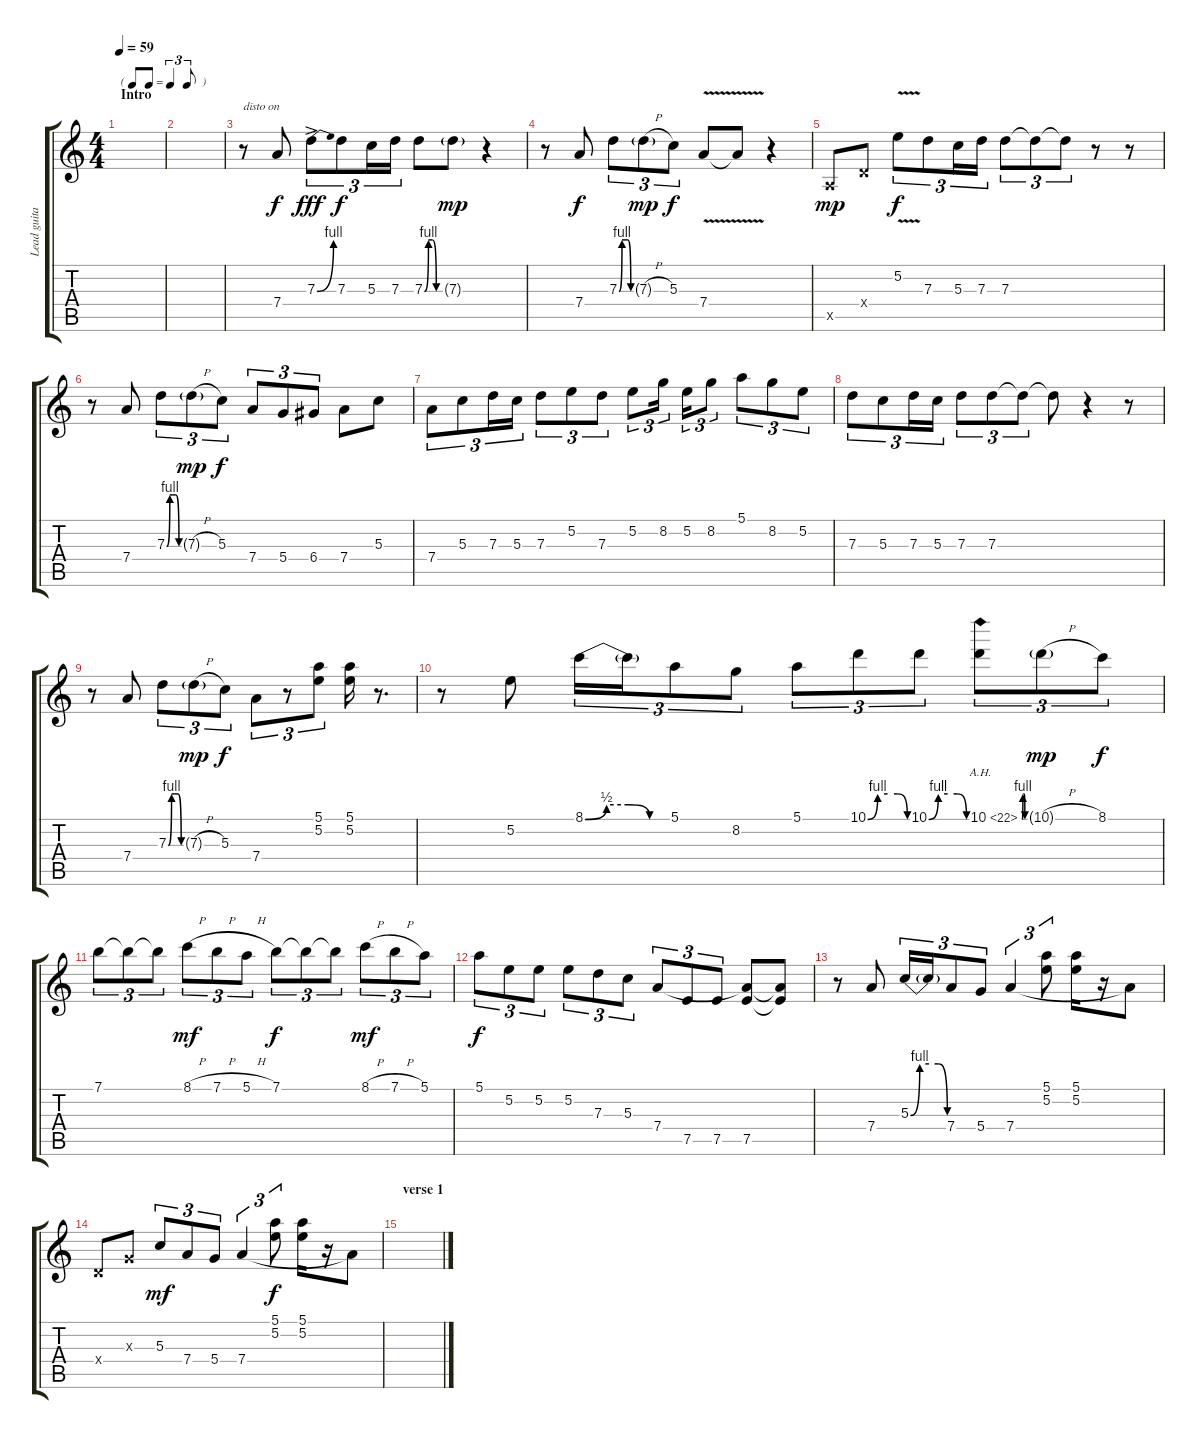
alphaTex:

\track ("Lead guitar (Billasse - Crems)" "Lead guita") {instrument distortionguitar}
\staff {score tabs}
\tuning (E4 B3 G3 D3 A2 E2) {hide}
\ts (4 4)
\tf triplet8th
\section ("" "Intro")
\tempo 59
\clef g2
\ks c
|
|
r.8{txt "disto on"} 7.4.8 7.3{be (bend 0 0 60 4) ac}.8{tu (3 2) dy fff} 7.3.8{tu (3 2) dy f} 5.3.16{tu (3 2)} 7.3.16{tu (3 2)} 7.3{be (custom 0 0 15 4 30 4 45 0 60 0)}.8 7.3{g}.8{dy mp} r.4 |
r.8 7.4.8{dy f} 7.3{be (custom 0 0 15 4 30 4 45 4 60 0)}.8{tu (3 2)} 7.3{h g}.8{tu (3 2) dy mp} 5.3.8{tu (3 2) dy f} 7.4{v}.8 7.4{t}.8 r.4 |
0.5{x}.8{dy mp} 0.4{x}.8 5.2{v}.8{tu (3 2) dy f} 7.3.8{tu (3 2)} 5.3.16{tu (3 2)} 7.3.16{tu (3 2)} 7.3.8{tu (3 2)} 7.3{t}.8{tu (3 2)} 7.3{t}.8{tu (3 2)} r.8 r.8 |
r.8 7.4.8 7.3{be (custom 0 0 15 4 30 4 45 4 60 0)}.8{tu (3 2)} 7.3{h g}.8{tu (3 2) dy mp} 5.3.8{tu (3 2) dy f} 7.4.8{tu (3 2)} 5.4.8{tu (3 2)} 6.4.8{tu (3 2)} 7.4.8 5.3.8 |
7.4.8{tu (3 2)} 5.3.8{tu (3 2)} 7.3.16{tu (3 2)} 5.3.16{tu (3 2)} 7.3.8{tu (3 2)} 5.2.8{tu (3 2)} 7.3.8{tu (3 2)} 5.2.8{tu (3 2)} 8.2.16{tu (3 2)} 5.2.16{tu (3 2)} 8.2.8{tu (3 2)} 5.1.8{tu (3 2)} 8.2.8{tu (3 2)} 5.2.8{tu (3 2)} |
7.3.8{tu (3 2)} 5.3.8{tu (3 2)} 7.3.16{tu (3 2)} 5.3.16{tu (3 2)} 7.3.8{tu (3 2)} 7.3.8{tu (3 2)} 7.3{t}.8{tu (3 2)} 7.3{t}.8 r.4 r.8 |
r.8 7.4.8 7.3{be (custom 0 0 15 4 30 4 45 4 60 0)}.8{tu (3 2)} 7.3{h g}.8{tu (3 2) dy mp} 5.3.8{tu (3 2) dy f} 7.4.8{tu (3 2)} r.8{tu (3 2)} (5.1 5.2).8{tu (3 2)} (5.1 5.2).16 r.8{d} |
r.8 5.2.8 8.1{be (custom 0 0 15 2 30 2 45 0 60 0)}.16{tu (3 2)} 8.1{t}.16{tu (3 2)} 5.1.8{tu (3 2)} 8.2.8{tu (3 2)} 5.1.8{tu (3 2)} 10.1{be (custom 0 0 15 4 30 4 45 4 60 0)}.8{tu (3 2)} 10.1{be (custom 0 0 15 4 30 4 45 4 60 0)}.8{tu (3 2)} 10.1{be (custom 0 0 15 4 30 4 45 4 60 0) ah 12}.8{tu (3 2)} 10.1{h g}.8{tu (3 2) dy mp} 8.1.8{tu (3 2) dy f} |
7.1.8{tu (3 2)} 7.1{t}.8{tu (3 2)} 7.1{t}.8{tu (3 2)} 8.1{h}.8{tu (3 2) dy mf} 7.1{h}.8{tu (3 2)} 5.1{h}.8{tu (3 2)} 7.1.8{tu (3 2) dy f} 7.1{t}.8{tu (3 2)} 7.1{t}.8{tu (3 2)} 8.1{h}.8{tu (3 2) dy mf} 7.1{h}.8{tu (3 2)} 5.1.8{tu (3 2)} |
5.1.8{tu (3 2) dy f} 5.2.8{tu (3 2)} 5.2.8{tu (3 2)} 5.2.8{tu (3 2)} 7.3.8{tu (3 2)} 5.3.8{tu (3 2)} 7.4.8{tu (3 2)} 7.5.8{tu (3 2)} 7.5.8{tu (3 2)} (7.4{t} 7.5).8 (7.4{t} 7.5{t}).8 |
r.8 7.4.8 5.3{be (custom 0 0 15 4 30 4 45 4 60 0)}.16{tu (3 2)} 5.3{t}.16{tu (3 2)} 7.4.8{tu (3 2)} 5.4.8{tu (3 2)} 7.4.4{tu (3 2)} (5.1 5.2).8{tu (3 2)} (5.1 5.2).16 r.16 7.4{t}.8 |
0.4{x}.8 0.3{x}.8 5.3.8{tu (3 2) dy mf} 7.4.8{tu (3 2)} 5.4.8{tu (3 2)} 7.4.4{tu (3 2)} (5.1 5.2).8{tu (3 2) dy f} (5.1 5.2).16 r.16 7.4{t}.8 |
\section ("" "verse 1")
